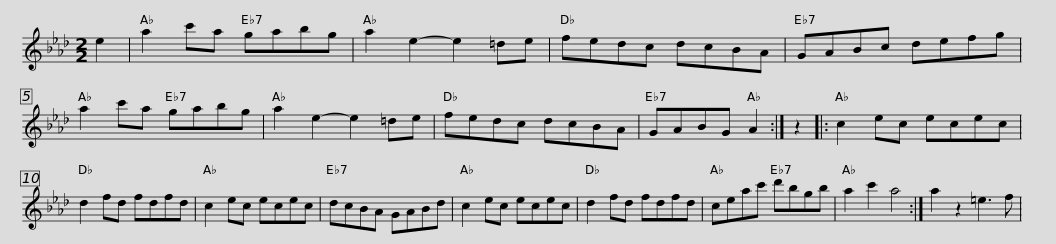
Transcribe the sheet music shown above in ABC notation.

X:1
L:1/8
M:2/2
I:linebreak $
K:Ab
V:1 treble
V:1
 e2 | a2 c'a gabg | a2 e2- e2 =de | fedc dcBA | GABc defg | %5
 a2 c'a gabg |$ a2 e2- e2 =de | fedc dcBA | GABG A2 :| z2 |: %10
 c2 ec ecec | d2 fd fdfd | c2 ec ecec |$ dcBA GABd | c2 ec ecec | %15
 d2 fd fdfd | ceac' d'bgb | a2 c'2 a4 :| a2 z2 =e3 f | %19
